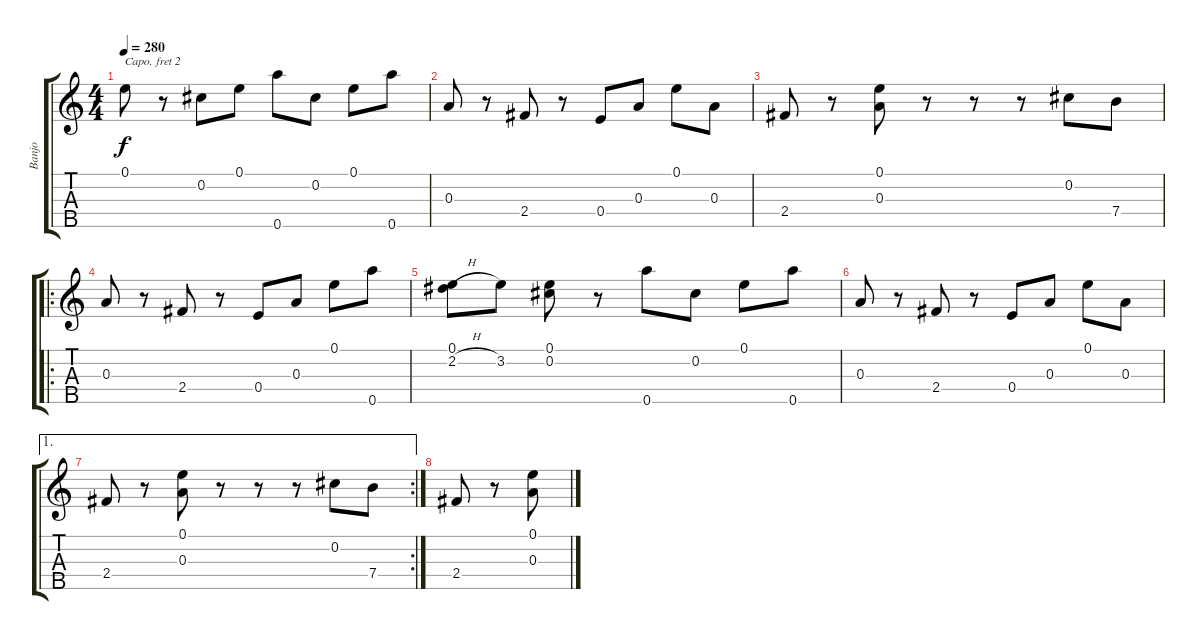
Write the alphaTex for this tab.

\track ("Banjo" "Banjo") {instrument banjo}
\staff {score tabs}
\capo 2
\tuning (D4 B3 G3 D3 G4) {hide}
\displaytranspose 12
\ts (4 4)
\tempo 280
\clef g2
\ks c
0.1.8{dy f} r.8 0.2.8 0.1.8 0.5.8 0.2.8 0.1.8 0.5.8 |
0.3.8 r.8 2.4.8 r.8 0.4.8 0.3.8 0.1.8 0.3.8 |
2.4.8 r.8 (0.1 0.3).8 r.8 r.8 r.8 0.2.8 7.4.8 |
\ro
0.3.8 r.8 2.4.8 r.8 0.4.8 0.3.8 0.1.8 0.5.8 |
(0.1 2.2{h}).8 3.2.8 (0.1 0.2).8 r.8 0.5.8 0.2.8 0.1.8 0.5.8 |
0.3.8 r.8 2.4.8 r.8 0.4.8 0.3.8 0.1.8 0.3.8 |
\ae 1
\rc 2
2.4.8 r.8 (0.1 0.3).8 r.8 r.8 r.8 0.2.8 7.4.8 |
2.4.8 r.8 (0.1 0.3).8
